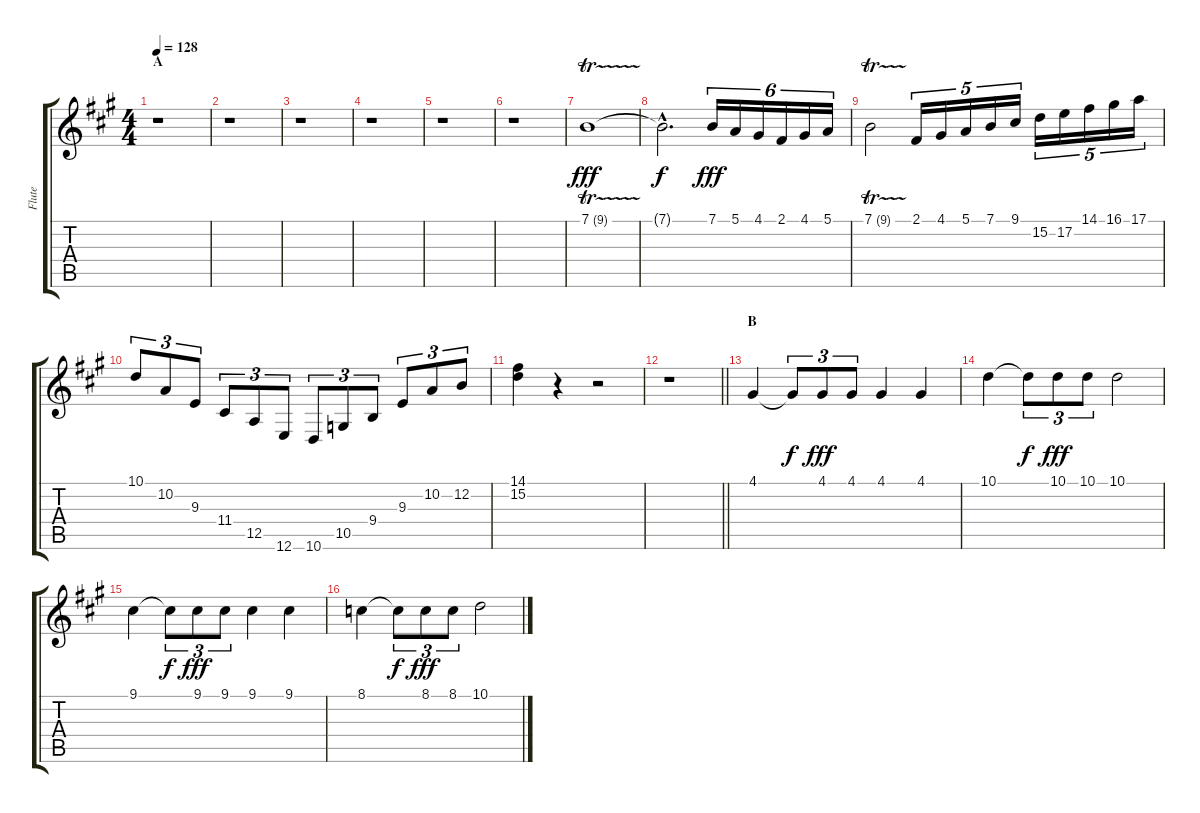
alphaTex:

\track ("Flute" "Flute") {instrument flute}
\staff {score tabs}
\tuning (E4 B3 G3 D3 A2 E2) {hide}
\ts (4 4)
\section ("" "A")
\tempo 128
\clef g2
\ks a
r.1{dy fff instrument flute} |
r.1 |
r.1 |
r.1 |
r.1 |
r.1 |
7.1{tr (9 16)}.1 |
7.1{hac t}.2{d dy f} 7.1.16{tu (6 4) dy fff} 5.1.16{tu (6 4)} 4.1.16{tu (6 4)} 2.1.16{tu (6 4)} 4.1.16{tu (6 4)} 5.1.16{tu (6 4)} |
7.1{tr (9 16)}.2 2.1.16{tu (5 4)} 4.1.16{tu (5 4)} 5.1.16{tu (5 4)} 7.1.16{tu (5 4)} 9.1.16{tu (5 4)} 15.2.16{tu (5 4)} 17.2.16{tu (5 4)} 14.1.16{tu (5 4)} 16.1.16{tu (5 4)} 17.1.16{tu (5 4)} |
10.1.8{tu (3 2)} 10.2.8{tu (3 2)} 9.3.8{tu (3 2)} 11.4.8{tu (3 2)} 12.5.8{tu (3 2)} 12.6.8{tu (3 2)} 10.6.8{tu (3 2)} 10.5.8{tu (3 2)} 9.4.8{tu (3 2)} 9.3.8{tu (3 2)} 10.2.8{tu (3 2)} 12.2.8{tu (3 2)} |
(14.1 15.2).4 r.4 r.2 |
\barLineRight lightlight
r.1 |
\section ("" "B")
4.1.4 4.1{t}.8{tu (3 2) dy f} 4.1.8{tu (3 2) dy fff} 4.1.8{tu (3 2)} 4.1.4 4.1.4 |
10.1.4 10.1{t}.8{tu (3 2) dy f} 10.1.8{tu (3 2) dy fff} 10.1.8{tu (3 2)} 10.1.2 |
9.1.4 9.1{t}.8{tu (3 2) dy f} 9.1.8{tu (3 2) dy fff} 9.1.8{tu (3 2)} 9.1.4 9.1.4 |
8.1.4 8.1{t}.8{tu (3 2) dy f} 8.1.8{tu (3 2) dy fff} 8.1.8{tu (3 2)} 10.1.2
